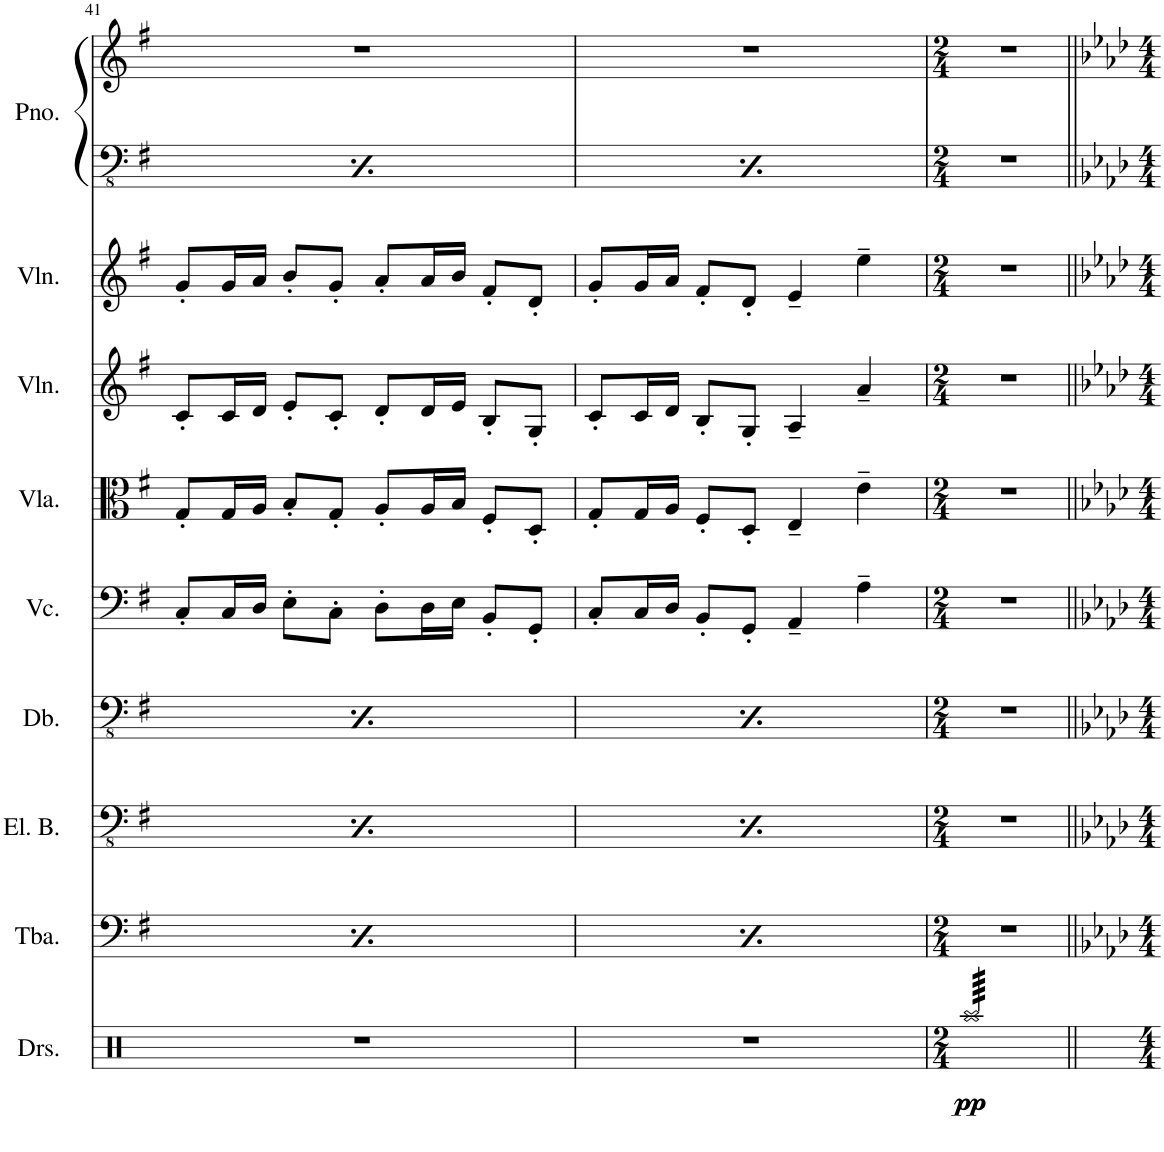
**kern	**dynam	**kern	**kern	**kern	**kern	**kern	**kern	**kern	**kern	**kern
*part9	*part9	*part8	*part7	*part6	*part5	*part4	*part3	*part2	*part1	*part1
*staff10	*staff10	*staff9	*staff8	*staff7	*staff6	*staff5	*staff4	*staff3	*staff2	*staff1
*I"Drumset	*	*I"Tuba	*I"Electric Bass	*I"Double Bass	*I"Violoncello	*I"Viola	*I"Violin	*I"Violin	*I"Piano	*
*I'Drs.	*	*I'Tba.	*I'El. B.	*I'Db.	*I'Vc.	*I'Vla.	*I'Vln.	*I'Vln.	*I'Pno.	*
!!LO:PB:g=z
*clefX	*	*clefF4	*clefFv4	*clefFv4	*clefF4	*clefC3	*clefG2	*clefG2	*clefFv4	*clefG2
*k[]	*	*k[f#]	*k[f#]	*k[f#]	*k[f#]	*k[f#]	*k[f#]	*k[f#]	*k[f#]	*k[f#]
*M4/4	*	*M4/4	*M4/4	*M4/4	*M4/4	*M4/4	*M4/4	*M4/4	*M4/4	*M4/4
=41	=41	=41	=41	=41	=41	=41	=41	=41	=41	=41
1r	.	16AAA/' 16AA/'LL	16AAA'/LL	16AAA'/LL	8C'/L	8G'/L	8c'/L	8g'/L	16AAA'/LL	1r
.	.	16AAA/~ 16AA/~	16AAA~/	16AAA~/	.	.	.	.	16AAA~/	.
.	.	16AAA/' 16AA/'	16AAA'/	16AAA'/	16C/L	16G/L	16c/L	16g/L	16AAA'/	.
.	.	16AAA/' 16AA/'JJ	16AAA'/JJ	16AAA'/JJ	16D/JJ	16A/JJ	16d/JJ	16a/JJ	16AAA'/JJ	.
.	.	16AAA/' 16AA/'LL	16AAA'/LL	16AAA'/LL	8E'\L	8B'/L	8e'/L	8b'/L	16AAA'/LL	.
.	.	16AAA/' 16AA/'	16AAA'/	16AAA'/	.	.	.	.	16AAA'/	.
.	.	16AAA/' 16AA/'	16AAA'/	16AAA'/	8C'\J	8G'/J	8c'/J	8g'/J	16AAA'/	.
.	.	16AAA/' 16AA/'JJ	16AAA'/JJ	16AAA'/JJ	.	.	.	.	16AAA'/JJ	.
.	.	16AAA/' 16AA/'LL	16AAA'/LL	16AAA'/LL	8D'\L	8A'/L	8d'/L	8a'/L	16AAA'/LL	.
.	.	16AAA/~ 16AA/~	16AAA~/	16AAA~/	.	.	.	.	16AAA~/	.
.	.	16AAA/' 16AA/'	16AAA'/	16AAA'/	16D\L	16A/L	16d/L	16a/L	16AAA'/	.
.	.	16AAA/' 16AA/'JJ	16AAA'/JJ	16AAA'/JJ	16E\JJ	16B/JJ	16e/JJ	16b/JJ	16AAA'/JJ	.
.	.	16AAA/' 16AA/'LL	16AAA'/LL	16AAA'/LL	8BB'/L	8F#'/L	8B'/L	8f#'/L	16AAA'/LL	.
.	.	16AAA/' 16AA/'	16AAA'/	16AAA'/	.	.	.	.	16AAA'/	.
.	.	16AAA/' 16AA/'	16AAA'/	16AAA'/	8GG'/J	8D'/J	8G'/J	8d'/J	16AAA'/	.
.	.	16AAA/' 16AA/'JJ	16AAA'/JJ	16AAA'/JJ	.	.	.	.	16AAA'/JJ	.
=42	=42	=42	=42	=42	=42	=42	=42	=42	=42	=42
1r	.	16AAA/' 16AA/'LL	16AAA'/LL	16AAA'/LL	8C'/L	8G'/L	8c'/L	8g'/L	16AAA'/LL	1r
.	.	16AAA/~ 16AA/~	16AAA~/	16AAA~/	.	.	.	.	16AAA~/	.
.	.	16AAA/' 16AA/'	16AAA'/	16AAA'/	16C/L	16G/L	16c/L	16g/L	16AAA'/	.
.	.	16AAA/' 16AA/'JJ	16AAA'/JJ	16AAA'/JJ	16D/JJ	16A/JJ	16d/JJ	16a/JJ	16AAA'/JJ	.
.	.	16AAA/' 16AA/'LL	16AAA'/LL	16AAA'/LL	8BB'/L	8F#'/L	8B'/L	8f#'/L	16AAA'/LL	.
.	.	16AAA/' 16AA/'	16AAA'/	16AAA'/	.	.	.	.	16AAA'/	.
.	.	16AAA/' 16AA/'	16AAA'/	16AAA'/	8GG'/J	8D'/J	8G'/J	8d'/J	16AAA'/	.
.	.	16AAA/' 16AA/'JJ	16AAA'/JJ	16AAA'/JJ	.	.	.	.	16AAA'/JJ	.
.	.	16AAA/' 16AA/'LL	16AAA'/LL	16AAA'/LL	4AA~/	4E~/	4A~/	4e~/	16AAA'/LL	.
.	.	16AAA/~ 16AA/~	16AAA~/	16AAA~/	.	.	.	.	16AAA~/	.
.	.	16AAA/' 16AA/'	16AAA'/	16AAA'/	.	.	.	.	16AAA'/	.
.	.	16AAA/' 16AA/'JJ	16AAA'/JJ	16AAA'/JJ	.	.	.	.	16AAA'/JJ	.
.	.	16AAA/' 16AA/'LL	16AAA'/LL	16AAA'/LL	4A~\	4e~\	4a~/	4ee~\	16AAA'/LL	.
.	.	16AAA/' 16AA/'	16AAA'/	16AAA'/	.	.	.	.	16AAA'/	.
.	.	16AAA/' 16AA/'	16AAA'/	16AAA'/	.	.	.	.	16AAA'/	.
.	.	16AAA/' 16AA/'JJ	16AAA'/JJ	16AAA'/JJ	.	.	.	.	16AAA'/JJ	.
=43	=43	=43	=43	=43	=43	=43	=43	=43	=43	=43
*M2/4	*	*M2/4	*M2/4	*M2/4	*M2/4	*M2/4	*M2/4	*M2/4	*M2/4	*M2/4
!	!LO:DY:b	!	!	!	!	!	!	!	!	!
!	!LO:DY:n=1:b	!	!	!	!	!	!	!	!	!
*tremolo	*	*	*	*	*	*	*	*	*	*
64Raa/LLLL	pp pp	2r	2r	2r	2r	2r	2r	2r	2r	2r
64Raa/	.	.	.	.	.	.	.	.	.	.
64Raa/	.	.	.	.	.	.	.	.	.	.
64Raa/	.	.	.	.	.	.	.	.	.	.
64Raa/	.	.	.	.	.	.	.	.	.	.
64Raa/	.	.	.	.	.	.	.	.	.	.
64Raa/	.	.	.	.	.	.	.	.	.	.
64Raa/	.	.	.	.	.	.	.	.	.	.
64Raa/	.	.	.	.	.	.	.	.	.	.
64Raa/	.	.	.	.	.	.	.	.	.	.
64Raa/	.	.	.	.	.	.	.	.	.	.
64Raa/	.	.	.	.	.	.	.	.	.	.
64Raa/	.	.	.	.	.	.	.	.	.	.
64Raa/	.	.	.	.	.	.	.	.	.	.
64Raa/	.	.	.	.	.	.	.	.	.	.
64Raa/	.	.	.	.	.	.	.	.	.	.
64Raa/	.	.	.	.	.	.	.	.	.	.
64Raa/	.	.	.	.	.	.	.	.	.	.
64Raa/	.	.	.	.	.	.	.	.	.	.
64Raa/	.	.	.	.	.	.	.	.	.	.
64Raa/	.	.	.	.	.	.	.	.	.	.
64Raa/	.	.	.	.	.	.	.	.	.	.
64Raa/	.	.	.	.	.	.	.	.	.	.
64Raa/	.	.	.	.	.	.	.	.	.	.
64Raa/	.	.	.	.	.	.	.	.	.	.
64Raa/	.	.	.	.	.	.	.	.	.	.
64Raa/	.	.	.	.	.	.	.	.	.	.
64Raa/	.	.	.	.	.	.	.	.	.	.
64Raa/	.	.	.	.	.	.	.	.	.	.
64Raa/	.	.	.	.	.	.	.	.	.	.
64Raa/	.	.	.	.	.	.	.	.	.	.
64Raa/JJJJ	.	.	.	.	.	.	.	.	.	.
*Xtremolo	*	*	*	*	*	*	*	*	*	*
=||	=||	=||	=||	=||	=||	=||	=||	=||	=||	=||
*-	*-	*-	*-	*-	*-	*-	*-	*-	*-	*-
